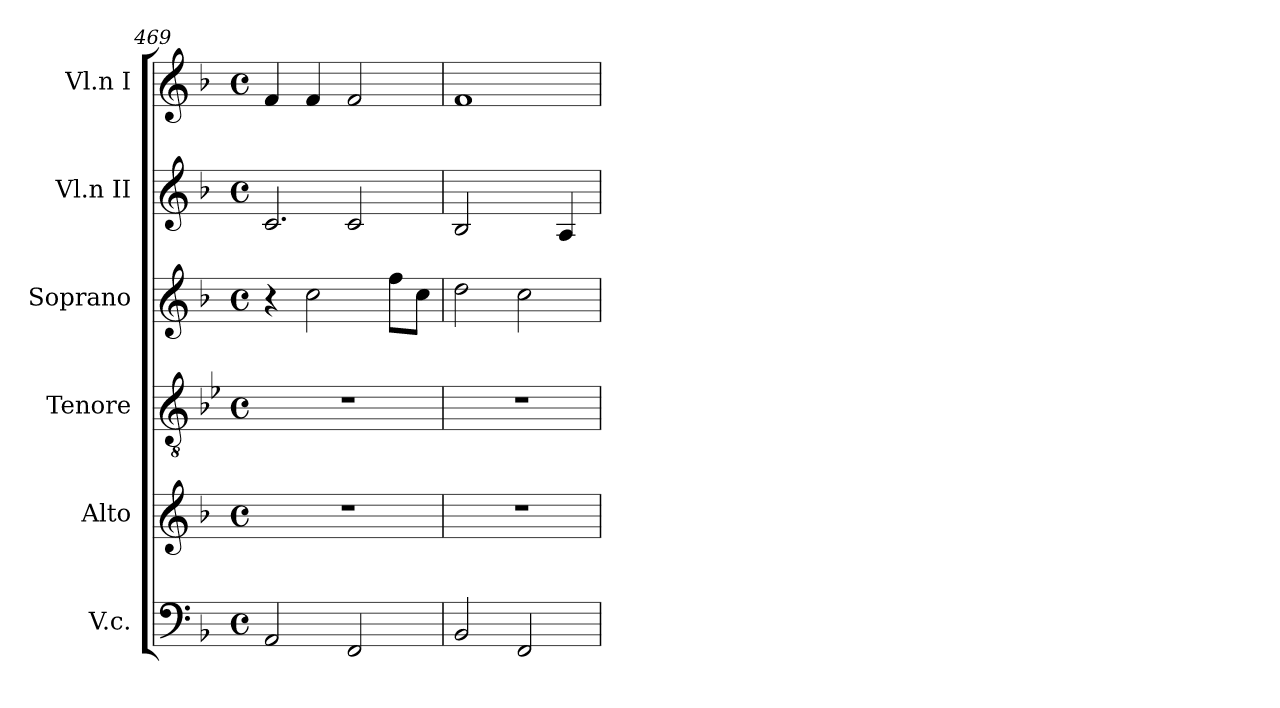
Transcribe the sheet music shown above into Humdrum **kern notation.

**kern	**kern	**kern	**kern	**kern	**kern
*part6	*part5	*part4	*part3	*part2	*part1
*staff6	*staff5	*staff4	*staff3	*staff2	*staff1
*I"V.c.	*I"Alto	*I"Tenore	*I"Soprano	*I"Vl.n II	*I"Vl.n I
*I'V.c.	*I'Alto	*I'Tenore	*I'Soprano	*I'Vl.n II	*I'Vl.n I
*clefF4	*clefG2	*clefGv2	*clefG2	*clefG2	*clefG2
*k[b-]	*k[b-]	*k[b-e-]	*k[b-]	*k[b-]	*k[b-]
*F:	*F:	*B-:	*F:	*F:	*F:
*M4/4	*M4/4	*M4/4	*M4/4	*M4/4	*M4/4
*met(c)	*met(c)	*met(c)	*met(c)	*met(c)	*met(c)
=469	=469	=469	=469	=469	=469
*	*	*	*	*^	*
2AA/	1r	1r	4r	2.c/	2ryy	4f/
.	.	.	2cc\	.	.	4f/
2FF/	.	.	.	.	2c/	2f/
.	.	.	8ff\L	4ryy	.	.
.	.	.	8cc\J	.	.	.
*	*	*	*	*v	*v	*
=470	=470	=470	=470	=470	=470
2BB-/	1r	1r	2dd\	2B-/	1f
2FF/	.	.	2cc\	4ryy	.
.	.	.	.	4A/	.
=	=	=	=	=	=
*-	*-	*-	*-	*-	*-
